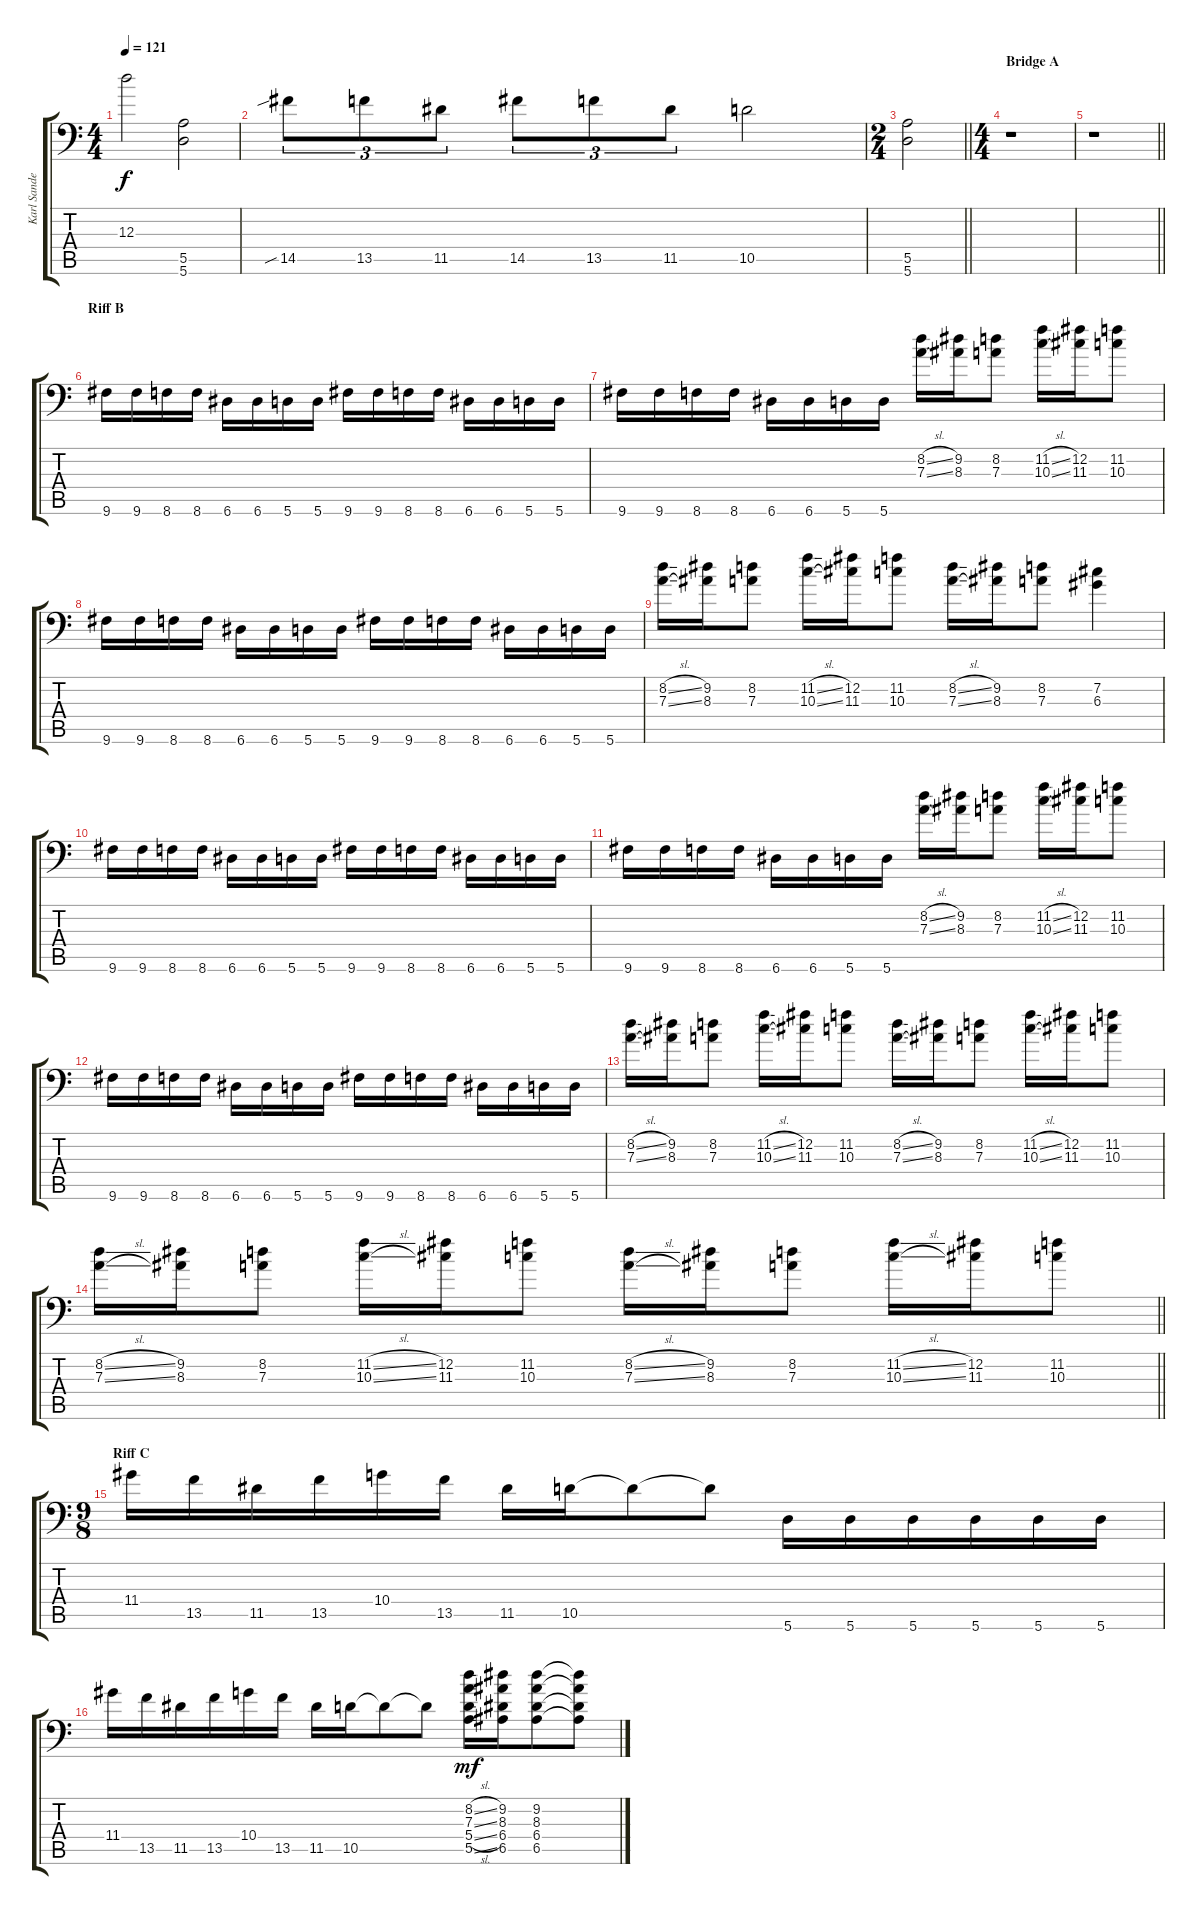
\track ("Karl Sanders " "Karl Sande") {instrument overdrivenguitar}
\staff {score tabs}
\tuning (B3 Gb3 D3 A2 E2 A1) {hide}
\ts (4 4)
\tempo 121
\clef f4
\ks c
12.3.2{dy f} (5.5 5.6).2 |
14.5{sib}.8{tu (3 2)} 13.5.8{tu (3 2)} 11.5.8{tu (3 2)} 14.5.8{tu (3 2)} 13.5.8{tu (3 2)} 11.5.8{tu (3 2)} 10.5.2 |
\ts (2 4)
\barLineRight lightlight
(5.5 5.6).2 |
\ts (4 4)
\section ("" "Bridge A")
r.1 |
\barLineRight lightlight
r.1 |
\section ("" "Riff B")
9.6.16 9.6.16 8.6.16 8.6.16 6.6.16 6.6.16 5.6.16 5.6.16 9.6.16 9.6.16 8.6.16 8.6.16 6.6.16 6.6.16 5.6.16 5.6.16 |
9.6.16 9.6.16 8.6.16 8.6.16 6.6.16 6.6.16 5.6.16 5.6.16 (8.2{sl} 7.3{sl}).16 (9.2 8.3).16 (8.2 7.3).8 (11.2{sl} 10.3{sl}).16 (12.2 11.3).16 (11.2 10.3).8 |
9.6.16 9.6.16 8.6.16 8.6.16 6.6.16 6.6.16 5.6.16 5.6.16 9.6.16 9.6.16 8.6.16 8.6.16 6.6.16 6.6.16 5.6.16 5.6.16 |
(8.2{sl} 7.3{sl}).16 (9.2 8.3).16 (8.2 7.3).8 (11.2{sl} 10.3{sl}).16 (12.2 11.3).16 (11.2 10.3).8 (8.2{sl} 7.3{sl}).16 (9.2 8.3).16 (8.2 7.3).8 (7.2 6.3).4 |
9.6.16 9.6.16 8.6.16 8.6.16 6.6.16 6.6.16 5.6.16 5.6.16 9.6.16 9.6.16 8.6.16 8.6.16 6.6.16 6.6.16 5.6.16 5.6.16 |
9.6.16 9.6.16 8.6.16 8.6.16 6.6.16 6.6.16 5.6.16 5.6.16 (8.2{sl} 7.3{sl}).16 (9.2 8.3).16 (8.2 7.3).8 (11.2{sl} 10.3{sl}).16 (12.2 11.3).16 (11.2 10.3).8 |
9.6.16 9.6.16 8.6.16 8.6.16 6.6.16 6.6.16 5.6.16 5.6.16 9.6.16 9.6.16 8.6.16 8.6.16 6.6.16 6.6.16 5.6.16 5.6.16 |
(8.2{sl} 7.3{sl}).16 (9.2 8.3).16 (8.2 7.3).8 (11.2{sl} 10.3{sl}).16 (12.2 11.3).16 (11.2 10.3).8 (8.2{sl} 7.3{sl}).16 (9.2 8.3).16 (8.2 7.3).8 (11.2{sl} 10.3{sl}).16 (12.2 11.3).16 (11.2 10.3).8 |
\barLineRight lightlight
(8.2{sl} 7.3{sl}).16 (9.2 8.3).16 (8.2 7.3).8 (11.2{sl} 10.3{sl}).16 (12.2 11.3).16 (11.2 10.3).8 (8.2{sl} 7.3{sl}).16 (9.2 8.3).16 (8.2 7.3).8 (11.2{sl} 10.3{sl}).16 (12.2 11.3).16 (11.2 10.3).8 |
\ts (9 8)
\section ("" "Riff C")
11.4.16 13.5.16 11.5.16 13.5.16 10.4.16 13.5.16 11.5.16 10.5.16 10.5{t}.8 10.5{t}.8 5.6.16 5.6.16 5.6.16 5.6.16 5.6.16 5.6.16 |
11.4.16 13.5.16 11.5.16 13.5.16 10.4.16 13.5.16 11.5.16 10.5.16 10.5{t}.8 10.5{t}.8 (8.2{sl} 7.3{sl} 5.4{sl} 5.5{sl}).16{dy mf} (9.2 8.3 6.4 6.5).16 (9.2 8.3 6.4 6.5).8 (9.2{t} 8.3{t} 6.4{t} 6.5{t}).8
